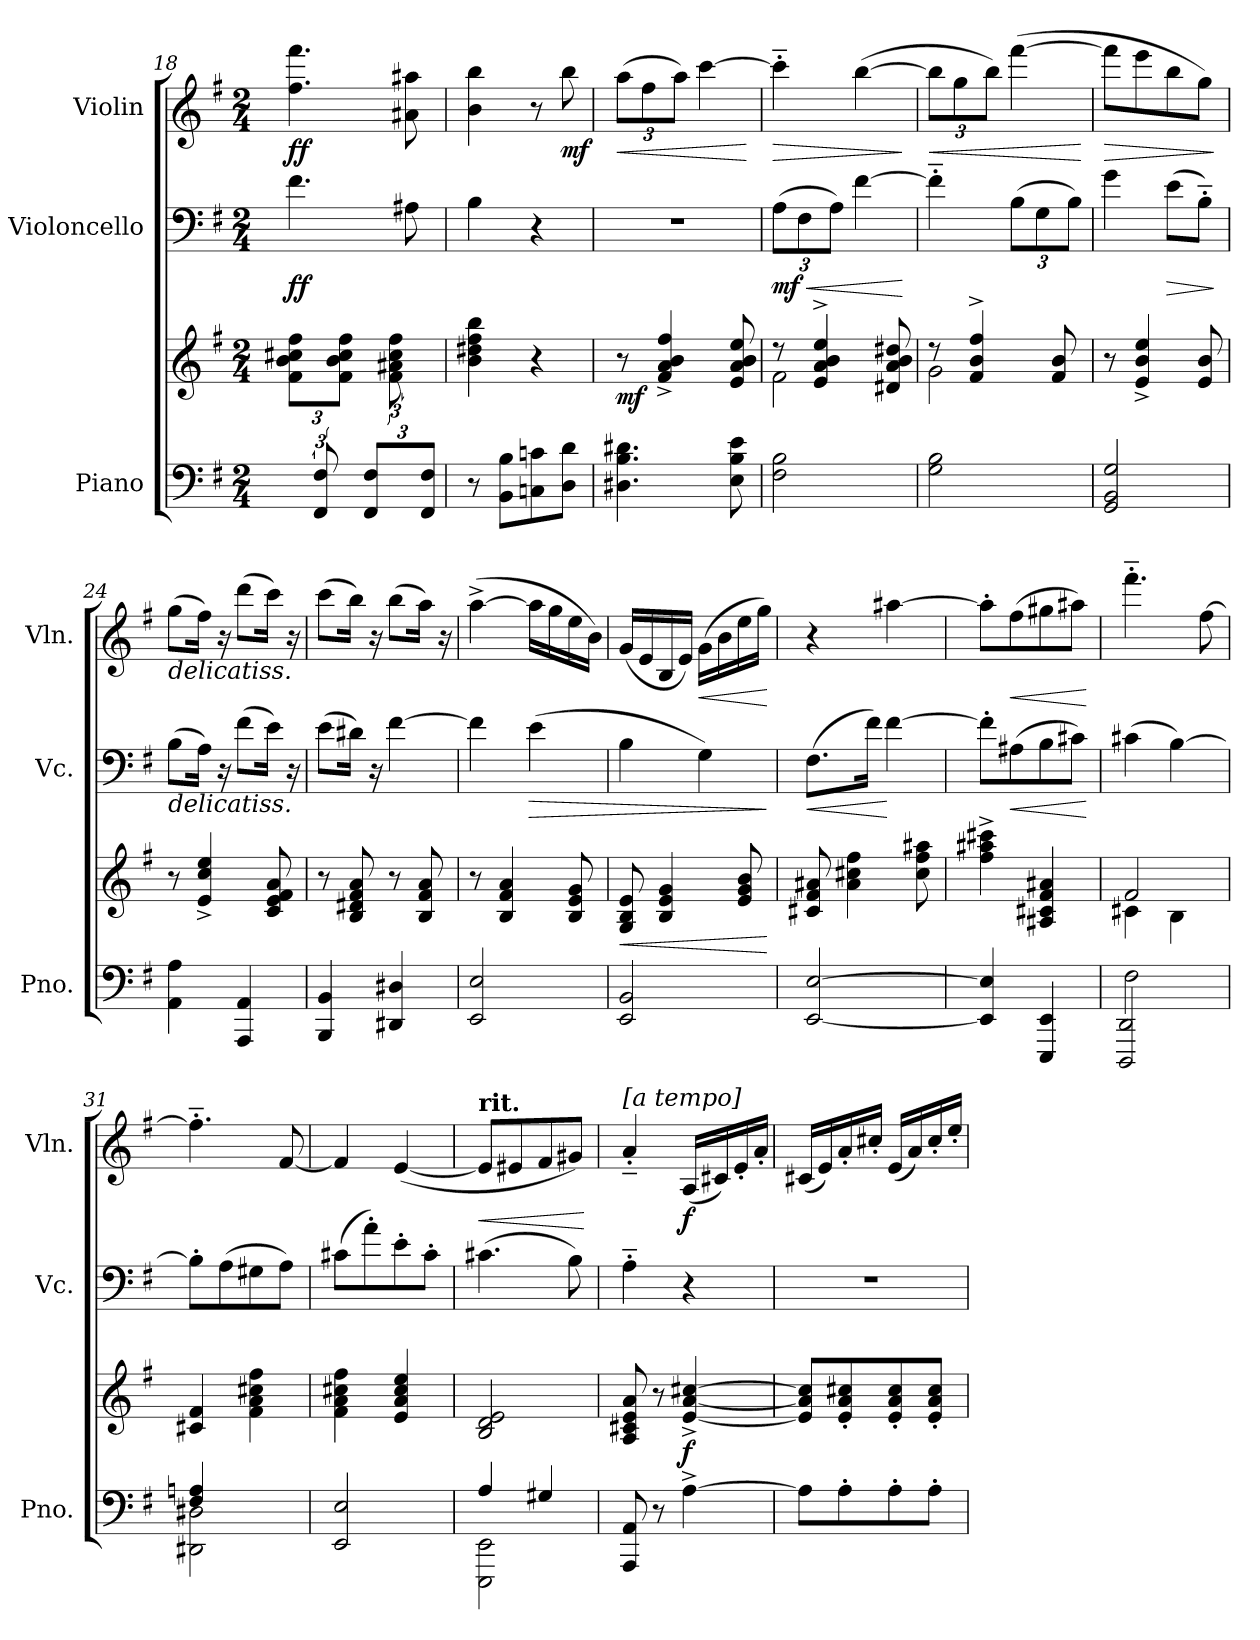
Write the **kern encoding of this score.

**kern	**kern	**dynam	**kern	**dynam	**kern	**dynam
*part3	*part3	*part3	*part2	*part2	*part1	*part1
*staff4	*staff3	*staff3/4	*staff2	*staff2	*staff1	*staff1
*I"Piano	*	*	*I"Violoncello	*	*I"Violin	*
*I'Pno.	*	*	*I'Vc.	*	*I'Vln.	*
*clefF4	*clefG2	*	*clefF4	*	*clefG2	*
*k[f#]	*k[f#]	*	*k[f#]	*	*k[f#]	*
*M2/4	*M2/4	*	*M2/4	*	*M2/4	*
=18	=18	=18	=18	=18	=18	=18
*^	*	*	*	*	*	*
!	!	!	!	!	!LO:DY:b	!	!LO:DY:b
12ryy	2ryy	12f#\ 12b\ 12cc#j\ 12ff#\L	.	4.f#\	ff	4.ff#\ 4.fff#\	ff
12FF#/ 12F#/	.	12ryy	.	.	.	.	.
12ryy	.	12f#\ 12b\ 12cc#\ 12ff#\J	.	.	.	.	.
12FF#/ 12F#/L	.	12ryy	.	.	.	.	.
12ryy	.	12f#\ 12a#X\ 12cc#\ 12ff#\	.	.	.	.	.
.	.	.	.	8A#X\	.	8a#X\ 8aa#X\	.
12FF#/ 12F#/J	.	12ryy	.	.	.	.	.
*v	*v	*	*	*	*	*	*
!!LO:PB:g=z
=19	=19	=19	=19	=19	=19	=19
8r	4b\ 4dd#X\ 4ff#\ 4bb\	.	4B\	.	4b\ 4bb\	.
8BB\ 8B\L	.	.	.	.	.	.
8Cni\ 8cni\	4r	.	4r	.	8r	.
!	!	!	!	!	!	!LO:DY:b
8D\ 8d\J	.	.	.	.	8bb\	mf
=20	=20	=20	=20	=20	=20	=20
!	!	!LO:DY:b	!	!	!	!LO:HP:b
4.D#X\ 4.B\ 4.d#X\	8r	mf	2r	.	(12aa\L	<
.	.	.	.	.	12ff#\	.
.	4f#/^< 4a/^< 4b/^< 4ff#/^<	.	.	.	.	.
.	.	.	.	.	12aa\J)	.
.	.	.	.	.	[4ccc\	.
8E\ 8B\ 8e\	8e/ 8a/ 8b/ 8ee/	.	.	.	.	.
.	.	.	.	.	.	[
=21	=21	=21	=21	=21	=21	=21
*	*^	*	*	*	*	*
!	!	!	!	!	!LO:HP:b	!	!LO:HP:b
!	!	!	!	!	!LO:DY:n=1:b	!	!
2F#\ 2B\	8r	2f#\	.	(12A\L	< mf	4ccc'~\]	>
.	.	.	.	12F#\	.	.	.
.	4e/^< 4a/^< 4b/^< 4ee/^<	.	.	.	.	.	.
.	.	.	.	12A\J)	.	.	.
.	.	.	.	[4f#\	.	([4bb\	.
.	8d#X/ 8a/ 8b/ 8dd#X/	.	.	.	.	.	.
*	*v	*v	*	*	*	*	*
.	.	.	.	[	.	]
=22	=22	=22	=22	=22	=22	=22
*	*^	*	*	*	*	*
!	!	!	!	!	!	!	!LO:HP:b
2G\ 2B\	8r	2g\	.	4f#'~\]	.	12bb\L]	<
.	.	.	.	.	.	12gg\	.
.	4f#/^< 4b/^< 4ff#/^<	.	.	.	.	.	.
.	.	.	.	.	.	12bb\J)	.
*	*	*	*	*Xbrackettup	*	*	*
.	.	.	.	(12B\L	.	([4fff#\	.
.	.	.	.	12G\	.	.	.
.	8f#/ 8b/	.	.	.	.	.	.
.	.	.	.	12B\J)	.	.	.
*	*v	*v	*	*	*	*	*
.	.	.	.	.	.	[
=23	=23	=23	=23	=23	=23	=23
!	!	!	!	!	!	!LO:HP:b
2GG/ 2BB/ 2G/	8r	.	4g\	.	8fff#\L]	>
.	4e/^< 4b/^< 4ee/^<	.	.	.	8eee\	.
!	!	!	!	!LO:HP:b	!	!
.	.	.	(8e\L	>	8bb\	.
.	8e/ 8b/	.	8B'~\J)	.	8gg\J)	.
.	.	.	.	]	.	]
=24	=24	=24	=24	=24	=24	=24
!	!	!	!	!	!LO:TX:b:i:t=delicatiss.	!
!	!	!	!LO:TX:b:i:t=delicatiss.	!	!	!
4AA\ 4A\	8r	.	(8B\L	.	(8gg\L	.
.	4e/^< 4cc/^< 4ee/^<	.	16A\Jk)	.	16ff#\Jk)	.
.	.	.	16r	.	16r	.
4AAA/ 4AA/	.	.	(8f#\L	.	(8ddd\L	.
.	8c/ 8e/ 8f#/ 8a/	.	16e\Jk)	.	16ccc\Jk)	.
.	.	.	16r	.	16r	.
!!LO:LB:g=z
=25	=25	=25	=25	=25	=25	=25
4BBB/ 4BB/	8r	.	(8e\L	.	(8ccc\L	.
.	8B/ 8d#X/ 8f#/ 8a/	.	16d#X\Jk)	.	16bb\Jk)	.
.	.	.	16r	.	16r	.
4DD#X/ 4D#X/	8r	.	[4f#\	.	(8bb\L	.
.	8B/ 8f#/ 8a/	.	.	.	16aa\Jk)	.
.	.	.	.	.	16r	.
=26	=26	=26	=26	=26	=26	=26
2EE/ 2E/	8r	.	4f#\]	.	([4aa^\	.
.	4B/ 4f#/ 4a/	.	.	.	.	.
!	!	!	!	!LO:HP:b	!	!
.	.	.	(4e\	>	16aa\LL]	.
.	.	.	.	.	16gg\	.
.	8B/ 8e/ 8g/	.	.	.	16ee\	.
.	.	.	.	.	16b\JJ)	.
=27	=27	=27	=27	=27	=27	=27
!	!	!LO:HP:b	!	!	!	!
2EE/ 2BB/	8G/ 8B/ 8e/	<	4B\	.	(16g/LL	.
.	.	.	.	.	16e/	.
.	4B/ 4e/ 4g/	.	.	.	16B/	.
.	.	.	.	.	16e/JJ)	.
!	!	!	!	!	!	!LO:HP:b
.	.	.	4G\)	.	(16g\LL	<
.	.	.	.	.	16b\	.
.	8e/ 8g/ 8b/	.	.	.	16ee\	.
.	.	.	.	.	16gg\JJ)	.
.	.	[	.	]	.	[
=28	=28	=28	=28	=28	=28	=28
!	!	!	!	!LO:HP:b	!	!
[2EE/ [2E/	8c#X/ 8f#/ 8a#X/	.	(8.F#\L	<	4r	.
.	4a#\ 4cc#X\ 4ff#\	.	.	.	.	.
.	.	.	16f#\Jk)	.	.	.
.	.	.	[4f#\	[	[4aa#X\	.
.	8cc#\ 8ff#\ 8aa#X\	.	.	.	.	.
=29	=29	=29	=29	=29	=29	=29
4EE/] 4E/]	4ff#\^< 4aa#X\^< 4ccc#X\^<	.	8f#'\L]	.	8aa#'\L]	.
!	!	!	!	!LO:HP:b	!	!LO:HP:b
.	.	.	(8A#X\	<	(8ff#\	<
4EEE/ 4EE/	4A#X/ 4c#X/ 4f#/ 4a#X/	.	8B\	.	8gg#X\	.
.	.	.	8c#X\J)	.	8aa#j\J)	.
.	.	.	.	[	.	[
=30	=30	=30	=30	=30	=30	=30
*^	*^	*	*	*	*	*
2F#:\	2DDD/ 2DD/	2f#/	4c#X\	.	(4c#j\	.	4.fff#'~\	.
.	.	.	4B\	.	[4B\)	.	.	.
.	.	.	.	.	.	.	[8ff#\	.
*	*	*v	*v	*	*	*	*	*
!!LO:LB:g=z
=31	=31	=31	=31	=31	=31	=31	=31
4F#/ 4Ani/	2DD#X\ 2D#X\	4c#X/ 4f#/	.	8B'\L]	.	4.ff#'~\]	.
.	.	.	.	(8A\	.	.	.
4ryy	.	4f#\ 4a\ 4cc#X\ 4ff#\	.	8G#X\	.	.	.
.	.	.	.	8A\J)	.	[8f#/	.
*v	*v	*	*	*	*	*	*
=32	=32	=32	=32	=32	=32	=32
2EE/ 2E/	4f#\ 4a\ 4cc#X\ 4ff#\	.	(8c#X\L	.	4f#/]	.
.	.	.	8a'\)	.	.	.
.	4e/ 4a/ 4cc#/ 4ee/	.	8e'\	.	(<[4e/	.
.	.	.	8c#'\J	.	.	.
=33	=33	=33	=33	=33	=33	=33
*^	*	*	*	*	*	*
!	!	!	!	!	!	!LO:TX:a:B:t=rit.	!
!	!	!	!	!	!	!	!LO:HP:b
4A/	2EEE\ 2EE\	2B/ 2d/ 2e/	.	(4.c#X\	.	8e/L]	<
.	.	.	.	.	.	8e#X/	.
4G#X/	.	.	.	.	.	8f#/	.
.	.	.	.	8B\)	.	8g#X/J)	.
*v	*v	*	*	*	*	*	*
.	.	.	.	.	.	[
=34	=34	=34	=34	=34	=34	=34
!	!	!	!	!	!LO:TX:a:B:t=[a tempo]	!
8AAA/ 8AA/	8A/ 8c#X/ 8e/ 8a/	.	4A'~\	.	4a'~/	.
8r	8r	.	.	.	.	.
!	!	!LO:DY:b	!	!	!	!LO:DY:b
[4A^\	[4e/^> [4a/^> [4cc#X/^>	f	4r	.	(16A/LL	f
.	.	.	.	.	16c#X/)	.
.	.	.	.	.	16e'/	.
.	.	.	.	.	16a'/JJ	.
=35	=35	=35	=35	=35	=35	=35
8A\L]	8e/] 8a/] 8cc#/]L	.	2r	.	(16c#X/LL	.
.	.	.	.	.	16e/)	.
8A'\	8e/' 8a/' 8cc#X/'	.	.	.	16a'/	.
.	.	.	.	.	16cc#X'/JJ	.
8A'\	8e/' 8a/' 8cc#/'	.	.	.	(16e/LL	.
.	.	.	.	.	16a/)	.
8A'\J	8e/' 8a/' 8cc#/'J	.	.	.	16cc#'/	.
.	.	.	.	.	16ee'/JJ	.
=	=	=	=	=	=	=
*-	*-	*-	*-	*-	*-	*-
